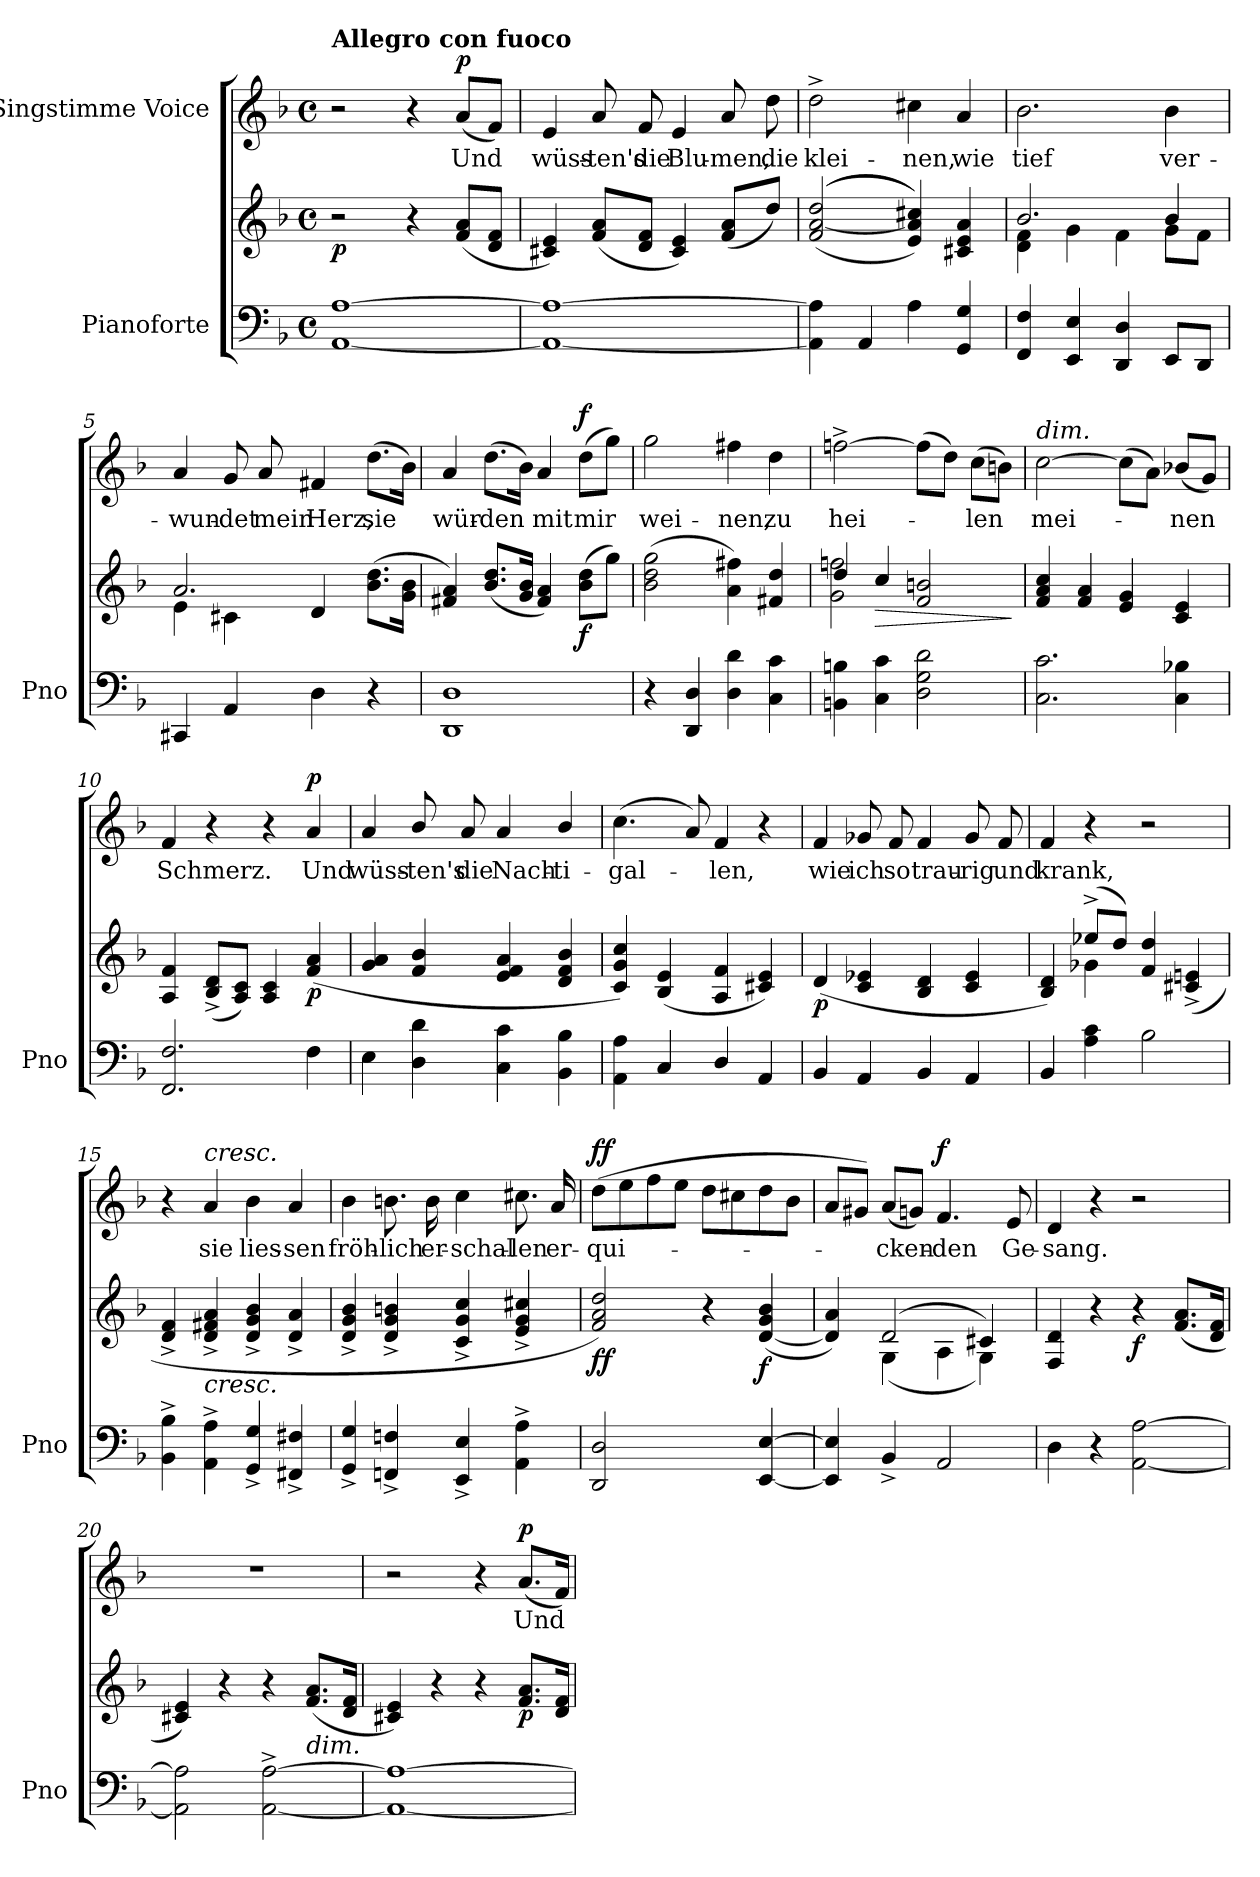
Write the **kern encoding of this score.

**kern	**kern	**dynam	**kern	**text	**dynam
*part2	*part2	*part2	*part1	*part1	*part1
*staff3	*staff2	*staff2/3	*staff1	*staff1	*staff1
*I"Pianoforte	*	*	*I"Singstimme Voice	*	*
*I'Pno	*	*	*	*	*
*clefF4	*clefG2	*	*clefG2	*	*
*k[b-]	*k[b-]	*	*k[b-]	*	*
*M4/4	*M4/4	*	*M4/4	*	*
*met(c)	*met(c)	*	*met(c)	*	*
=1	=1	=1	=1	=1	=1
!	!	!	!LO:TX:a:B:t=Allegro con fuoco	!	!
!	!	!LO:DY:b	!	!	!
[1AA [1A	2r	p	2r	.	.
.	4r	.	4r	.	.
!	!	!	!	!LO:LY:b	!LO:DY:a
.	(<8f/ 8a/L	.	(<8a/L	Und	p
.	8d/ 8f/J	.	8f/J)	.	.
=2	=2	=2	=2	=2	=2
!	!	!	!	!LO:LY:b	!
1AA_ 1A_	4c#X/ 4e/)	.	4e/	wüss-	.
!	!	!	!	!LO:LY:b	!
.	(<8f/ 8a/L	.	8a/	-ten's	.
!	!	!	!	!LO:LY:b	!
.	8d/ 8f/J	.	8f/	die	.
!	!	!	!	!LO:LY:b	!
.	4c#/ 4e/)	.	4e/	Blu-	.
!	!	!	!	!LO:LY:b	!
.	(<8f/ 8a/L	.	8a/	-men,	.
!	!	!	!	!LO:LY:b	!
.	8dd/J)	.	8dd\	die	.
=3	=3	=3	=3	=3	=3
!	!	!	!	!LO:LY:b	!
4AA\] 4A\]	(>(>(<2f/ [2a/ 2dd/	.	2dd^\	klei-	.
4AA/	.	.	.	.	.
!	!	!	!	!LO:LY:b	!
4A\	4e/ 4a/] 4cc#X/)))	.	4cc#X\	-nen,	.
!	!	!	!	!LO:LY:b	!
4GG/ 4G/	4c#X/ 4e/ 4a/	.	4a/	wie	.
=4	=4	=4	=4	=4	=4
*	*^	*	*	*	*
!	!	!	!	!	!LO:LY:b	!
4FF/ 4F/	2.b-/	4d\ 4f\	.	2.b-\	tief	.
4EE/ 4E/	.	4g\	.	.	.	.
4DD/ 4D/	.	4f\	.	.	.	.
!	!	!	!	!	!LO:LY:b	!
8EE/L	4b-/	8g\L	.	4b-\	ver-	.
8DD/J	.	8f\J	.	.	.	.
=5	=5	=5	=5	=5	=5	=5
!	!	!	!	!	!LO:LY:b	!
4CC#X/	2.a/	4e\	.	4a/	-wun-	.
!	!	!	!	!	!LO:LY:b	!
4AA/	.	4c#X\	.	8g/	-det	.
!	!	!	!	!	!LO:LY:b	!
.	.	.	.	8a/	mein	.
!	!	!	!	!	!LO:LY:b	!
4D\	.	4d/	.	4f#X/	Herz,	.
!	!	!	!	!	!LO:LY:b	!
4r	(>8.b-\ 8.dd\L	4ryy	.	(>8.dd\L	sie	.
.	16g\ 16b-\Jk	.	.	16b-\Jk)	.	.
*	*v	*v	*	*	*	*
!!LO:LB:g=z
=6	=6	=6	=6	=6	=6
!	!	!	!	!LO:LY:b	!
1DD 1D	4f#X/ 4a/)	.	4a/	wür-	.
!	!	!	!	!LO:LY:b	!
.	(<8.b-/ 8.dd/L	.	(>8.dd\L	-den	.
.	16g/ 16b-/Jk	.	16b-\Jk)	.	.
!	!	!	!	!LO:LY:b	!
.	4f#/ 4a/)	.	4a/	mit	.
!	!	!LO:DY:b	!	!LO:LY:b	!LO:DY:a
.	(>8b-\ 8dd\L	f	(>8dd\L	mir	f
.	8gg\J)	.	8gg\J)	.	.
=7	=7	=7	=7	=7	=7
!	!	!	!	!LO:LY:b	!
4r	(>2b-\ 2dd\ 2gg\	.	2gg\	wei-	.
4DD/ 4D/	.	.	.	.	.
!	!	!	!	!LO:LY:b	!
4D\ 4d\	4a\ 4ff#X\)	.	4ff#X\	-nen,	.
!	!	!	!	!LO:LY:b	!
4C\ 4c\	4f#X/ 4dd/	.	4dd\	zu	.
=8	=8	=8	=8	=8	=8
*	*^	*	*	*	*
!	!	!	!	!	!LO:LY:b	!
4BBn\ 4Bn\	4dd/	2g\ 2ffn\	.	[2ffn^\	hei-	.
!	!	!	!LO:HP:b	!	!	!
4C\ 4c\	4cc/	.	>	.	.	.
2D\ 2G\ 2d\	2f/ 2bn/	2ryy	.	(>8ff\L]	.	.
.	.	.	.	8dd\J)	.	.
!	!	!	!	!	!LO:LY:b	!
.	.	.	.	(>8cc\L	-len	.
.	.	.	.	8bn\J)	.	.
*	*v	*v	*	*	*	*
.	.	]	.	.	.
=9	=9	=9	=9	=9	=9
!	!	!	!LO:TX:a:i:t=dim.	!	!
!	!	!	!	!LO:LY:b	!
2.C\ 2.c\	4f/ 4a/ 4cc/	.	[2cc\	mei-	.
.	4f/ 4a/	.	.	.	.
.	4e/ 4g/	.	(>8cc\L]	.	.
.	.	.	8a\J)	.	.
!	!	!	!	!LO:LY:b	!
4C\ 4B-X\	4c/ 4e/	.	(<8b-X/L	-nen	.
.	.	.	8g/J)	.	.
=10	=10	=10	=10	=10	=10
!	!	!	!	!LO:LY:b	!
2.FF/ 2.F/	4A/ 4f/	.	4f/	Schmerz.	.
.	(<8B-/^ 8d/^L	.	4r	.	.
.	8A/ 8c/J)	.	.	.	.
.	4A/ 4c/	.	4r	.	.
!	!	!LO:DY:b	!	!LO:LY:b	!LO:DY:a
4F\	(>4f/ 4a/	p	4a/	Und	p
=11	=11	=11	=11	=11	=11
!	!	!	!	!LO:LY:b	!
4E\	4g/ 4a/	.	4a/	wüss-	.
!	!	!	!	!LO:LY:b	!
4D\ 4d\	4f/ 4b-/	.	8b-/	-ten's	.
!	!	!	!	!LO:LY:b	!
.	.	.	8a/	die	.
!	!	!	!	!LO:LY:b	!
4C\ 4c\	4e/ 4f/ 4a/	.	4a/	Nach-	.
!	!	!	!	!LO:LY:b	!
4BB-\ 4B-\	4d/ 4f/ 4b-/	.	4b-/	-ti-	.
!!LO:LB:g=z
=12	=12	=12	=12	=12	=12
!	!	!	!	!LO:LY:b	!
4AA\ 4A\	4c/ 4g/ 4cc/)	.	(>4.cc\	-gal-	.
4C/	(<4B-/ 4e/	.	.	.	.
.	.	.	8a/)	.	.
!	!	!	!	!LO:LY:b	!
4D/	4A/ 4f/	.	4f/	-len,	.
4AA/	4c#X/ 4e/)	.	4r	.	.
=13	=13	=13	=13	=13	=13
!	!	!LO:DY:b	!	!LO:LY:b	!
4BB-/	(<4d/	p	4f/	wie	.
!	!	!	!	!LO:LY:b	!
4AA/	4c/ 4e-X/	.	8g-X/	ich	.
!	!	!	!	!LO:LY:b	!
.	.	.	8f/	so	.
!	!	!	!	!LO:LY:b	!
4BB-/	4B-/ 4d/	.	4f/	trau-	.
!	!	!	!	!LO:LY:b	!
4AA/	4c/ 4e-/	.	8g-/	-rig	.
!	!	!	!	!LO:LY:b	!
.	.	.	8f/	und	.
=14	=14	=14	=14	=14	=14
*	*^	*	*	*	*
!	!	!	!	!	!LO:LY:b	!
4BB-/	4B-/ 4d/)	4ryy	.	4f/	krank,	.
4A\ 4c\	(>8ee-X^/L	4g-X\	.	4r	.	.
.	8dd/J)	.	.	.	.	.
2B-\	4f/ 4dd/	2ryy	.	2r	.	.
.	(>4c#X/^ 4en/^	.	.	.	.	.
*	*v	*v	*	*	*	*
=15	=15	=15	=15	=15	=15
4BB-\^ 4B-\^	4d/^ 4f/^	.	4r	.	.
!	!	!	!LO:TX:a:i:t=cresc.	!	!
!	!LO:TX:b:i:t=cresc.	!	!	!	!
!	!	!	!	!LO:LY:b	!
4AA\^ 4A\^	4d/^ 4f#X/^ 4a/^	.	4a/	sie	.
!	!	!	!	!LO:LY:b	!
4GG/^ 4G/^	4d/^ 4g/^ 4b-/^	.	4b-\	lies-	.
!	!	!	!	!LO:LY:b	!
4FF#X/^ 4F#X/^	4d/^ 4a/^	.	4a/	-sen	.
=16	=16	=16	=16	=16	=16
!	!	!	!	!LO:LY:b	!
4GG/^ 4G/^	4d/^ 4g/^ 4b-/^	.	4b-\	fröh-	.
!	!	!	!	!LO:LY:b	!
4FFn/^ 4Fn/^	4d/^ 4g/^ 4bn/^	.	8.bn\	-lich	.
!	!	!	!	!LO:LY:b	!
.	.	.	16b\	er-	.
!	!	!	!	!LO:LY:b	!
4EE/^ 4E/^	4c/^ 4g/^ 4cc/^	.	4cc\	-schal-	.
!	!	!	!	!LO:LY:b	!
4AA\^ 4A\^	4e/^ 4g/^ 4cc#X/^	.	8.cc#X\	-len	.
!	!	!	!	!LO:LY:b	!
.	.	.	16a/	er-	.
=17	=17	=17	=17	=17	=17
!	!	!LO:DY:b	!	!LO:LY:b	!LO:DY:a
2DD/ 2D/	2f/ 2a/ 2dd/)	ff	(>8dd\L	-qui-	ff
.	.	.	8ee\	.	.
.	.	.	8ff\	.	.
.	.	.	8ee\J	.	.
4ryy	4r	.	8dd\L	.	.
.	.	.	8cc#X\	.	.
!	!	!LO:DY:b	!	!	!
[4EE/ [4E/	(>[4d/ 4g/ 4b-/	f	8dd\	.	.
.	.	.	8b-\J	.	.
!!LO:PB:g=z
=18	=18	=18	=18	=18	=18
*	*^	*	*	*	*
4EE/] 4E/]	4d/] 4a/)	4ryy	.	8a/L	.	.
.	.	.	.	8g#X/J)	.	.
!	!	!	!	!	!LO:LY:b	!
4BB-^/	(>2d/	(<4G\	.	(<8a/L	-cken-	.
.	.	.	.	8gn/J)	.	.
!	!	!	!	!	!LO:LY:b	!LO:DY:a
2AA/	.	4A\	.	4.f/	-den	f
.	4c#X/)	4G\)	.	.	.	.
!	!	!	!	!	!LO:LY:b	!
.	.	.	.	8e/	Ge-	.
*	*v	*v	*	*	*	*
=19	=19	=19	=19	=19	=19
!	!	!	!	!LO:LY:b	!
4D\	4F/ 4d/	.	4d/	-sang.	.
4r	4r	.	4r	.	.
!	!	!LO:DY:b	!	!	!
[2AA\ [2A\	4r	f	2r	.	.
.	(<8.f/ 8.a/L	.	.	.	.
.	16d/ 16f/Jk	.	.	.	.
=20	=20	=20	=20	=20	=20
2AA\] 2A\]	4c#X/ 4e/)	.	1r	.	.
.	4r	.	.	.	.
[2AA\^ [2A\^	4r	.	.	.	.
!	!LO:TX:b:i:t=dim.	!	!	!	!
.	(<8.f/ 8.a/L	.	.	.	.
.	16d/ 16f/Jk	.	.	.	.
=21	=21	=21	=21	=21	=21
1AA_ 1A_	4c#X/ 4e/)	.	2r	.	.
.	4r	.	.	.	.
.	4r	.	4r	.	.
!	!	!LO:DY:b	!	!LO:LY:b	!LO:DY:a
.	8.f/ 8.a/L	p	(<8.a/L	Und	p
.	16d/ 16f/Jk	.	16f/Jk)	.	.
=	=	=	=	=	=
*-	*-	*-	*-	*-	*-
